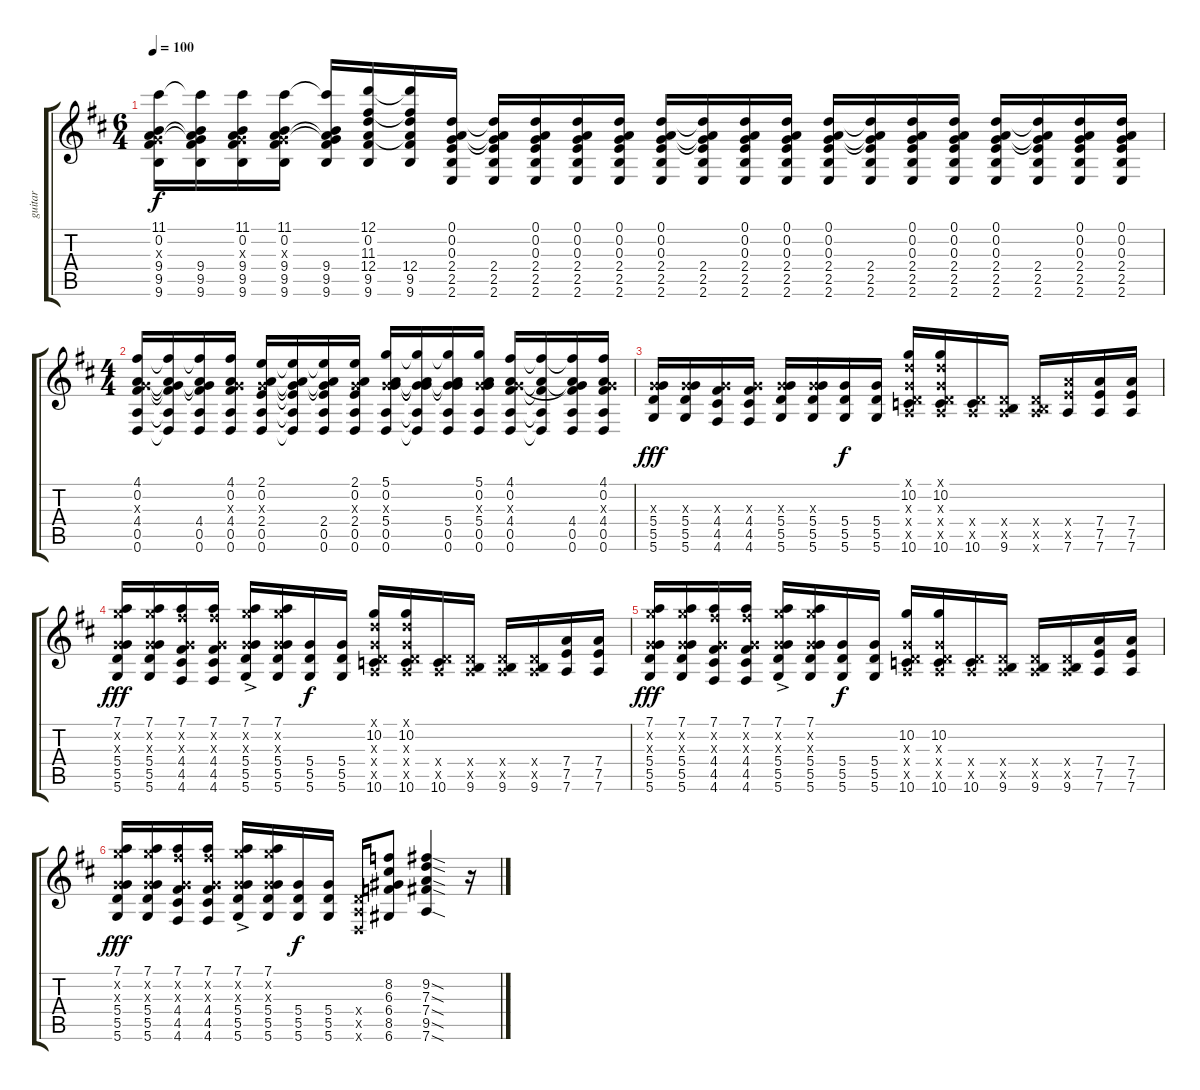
\track ("guitar" "guitar") {instrument acousticguitarsteel}
\staff {score tabs}
\tuning (D4 A3 G3 D3 A2 D2) {hide}
\ts (6 4)
\tempo 100
\clef g2
\ks d
(11.1 0.2 0.3{x} 9.4 9.5 9.6).16{dy f} (11.1{t} 0.2{t} 0.3{t} 9.4 9.5 9.6).16 (11.1 0.2 0.3{x} 9.4 9.5 9.6).16 (11.1 0.2 0.3{x} 9.4 9.5 9.6).16 (11.1{t} 0.2{t} 0.3{t} 9.4 9.5 9.6).16 (12.1 0.2 11.3 12.4 9.5 9.6).16 (12.1{t} 0.2{t} 11.3{t} 12.4 9.5 9.6).16 (0.1 0.2 0.3 2.4 2.5 2.6).16 (0.1{t} 0.2{t} 0.3{t} 2.4 2.5 2.6).16 (0.1 0.2 0.3 2.4 2.5 2.6).16 (0.1 0.2 0.3 2.4 2.5 2.6).16 (0.1 0.2 0.3 2.4 2.5 2.6).16 (0.1 0.2 0.3 2.4 2.5 2.6).16 (0.1{t} 0.2{t} 0.3{t} 2.4 2.5 2.6).16 (0.1 0.2 0.3 2.4 2.5 2.6).16 (0.1 0.2 0.3 2.4 2.5 2.6).16 (0.1 0.2 0.3 2.4 2.5 2.6).16 (0.1{t} 0.2{t} 0.3{t} 2.4 2.5 2.6).16 (0.1 0.2 0.3 2.4 2.5 2.6).16 (0.1 0.2 0.3 2.4 2.5 2.6).16 (0.1 0.2 0.3 2.4 2.5 2.6).16 (0.1{t} 0.2{t} 0.3{t} 2.4 2.5 2.6).16 (0.1 0.2 0.3 2.4 2.5 2.6).16 (0.1 0.2 0.3 2.4 2.5 2.6).16 |
\ts (4 4)
(4.1 0.2 0.3{x} 4.4 0.5 0.6).16 (4.1{t} 0.2{t} 0.3{t} 4.4{t} 0.5{t} 0.6{t}).16 (4.1{t} 0.2{t} 0.3{t} 4.4 0.5 0.6).16 (4.1 0.2 0.3{x} 4.4 0.5 0.6).16 (2.1 0.2 0.3{x} 2.4 0.5 0.6).16 (2.1{t} 0.2{t} 0.3{t} 2.4{t} 0.5{t} 0.6{t}).16 (2.1{t} 0.2{t} 0.3{t} 2.4 0.5 0.6).16 (2.1 0.2 0.3{x} 2.4 0.5 0.6).16 (5.1 0.2 0.3{x} 5.4 0.5 0.6).16 (5.1{t} 0.2{t} 0.3{t} 5.4{t} 0.5{t} 0.6{t}).16 (5.1{t} 0.2{t} 0.3{t} 5.4 0.5 0.6).16 (5.1 0.2 0.3{x} 5.4 0.5 0.6).16 (4.1 0.2 0.3{x} 4.4 0.5 0.6).16 (4.1{t} 0.2{t} 4.4{t} 0.5{t} 0.6{t}).16 (4.1{t} 0.2{t} 0.3{t} 4.4 0.5 0.6).16 (4.1 0.2 0.3{x} 4.4 0.5 0.6).16 |
(0.3{x} 5.4 5.5 5.6).16{dy fff} (0.3{x} 5.4 5.5 5.6).16 (0.3{x} 4.4 4.5 4.6).16 (0.3{x} 4.4 4.5 4.6).16 (0.3{x} 5.4 5.5 5.6).16 (0.3{x} 5.4 5.5 5.6).16 (5.4 5.5 5.6).16{dy f} (5.4 5.5 5.6).16 (0.1{x} 10.2 0.3{x} 0.4{x} 0.5{x} 10.6).16 (0.1{x} 10.2 0.3{x} 0.4{x} 0.5{x} 10.6).16 (0.4{x} 0.5{x} 10.6).16 (0.4{x} 0.5{x} 9.6).16 (0.4{x} 0.5{x} 9.6{x}).16 (7.4{x} 7.5{x} 7.6).16 (7.4 7.5 7.6).16 (7.4 7.5 7.6).16 |
(7.1 10.2{x} 0.3{x} 5.4 5.5 5.6).16{dy fff} (7.1 10.2{x} 0.3{x} 5.4 5.5 5.6).16 (7.1 9.2{x} 0.3{x} 4.4 4.5 4.6).16 (7.1 9.2{x} 0.3{x} 4.4 4.5 4.6).16 (7.1 10.2{x} 0.3{ac x} 5.4 5.5 5.6).16 (7.1 10.2{x} 0.3{x} 5.4 5.5 5.6).16 (5.4 5.5 5.6).16{dy f} (5.4 5.5 5.6).16 (0.1{x} 10.2 0.3{x} 0.4{x} 0.5{x} 10.6).16 (0.1{x} 10.2 0.3{x} 0.4{x} 0.5{x} 10.6).16 (0.4{x} 0.5{x} 10.6).16 (0.4{x} 0.5{x} 9.6).16 (0.4{x} 0.5{x} 9.6).16 (0.4{x} 0.5{x} 9.6).16 (7.4 7.5 7.6).16 (7.4 7.5 7.6).16 |
(7.1 10.2{x} 0.3{x} 5.4 5.5 5.6).16{dy fff} (7.1 10.2{x} 0.3{x} 5.4 5.5 5.6).16 (7.1 9.2{x} 0.3{x} 4.4 4.5 4.6).16 (7.1 9.2{x} 0.3{x} 4.4 4.5 4.6).16 (7.1 10.2{x} 0.3{ac x} 5.4 5.5 5.6).16 (7.1 10.2{x} 0.3{x} 5.4 5.5 5.6).16 (5.4 5.5 5.6).16{dy f} (5.4 5.5 5.6).16 (10.2 0.3{x} 0.4{x} 0.5{x} 10.6).16 (10.2 0.3{x} 0.4{x} 0.5{x} 10.6).16 (0.4{x} 0.5{x} 10.6).16 (0.4{x} 0.5{x} 9.6).16 (0.4{x} 0.5{x} 9.6).16 (0.4{x} 0.5{x} 9.6).16 (7.4 7.5 7.6).16 (7.4 7.5 7.6).16 |
(7.1 10.2{x} 0.3{x} 5.4 5.5 5.6).16{dy fff} (7.1 10.2{x} 0.3{x} 5.4 5.5 5.6).16 (7.1 9.2{x} 0.3{x} 4.4 4.5 4.6).16 (7.1 9.2{x} 0.3{x} 4.4 4.5 4.6).16 (7.1 10.2{x} 0.3{ac x} 5.4 5.5 5.6).16 (7.1 10.2{x} 0.3{x} 5.4 5.5 5.6).16 (5.4 5.5 5.6).16{dy f} (5.4 5.5 5.6).16 (0.4{x} 0.5{x} 0.6{x}).16 (8.2 6.3 6.4 8.5 6.6).8 (9.2{sod} 7.3{sod} 7.4{sod} 9.5{sod} 7.6{sod}).4 r.16
